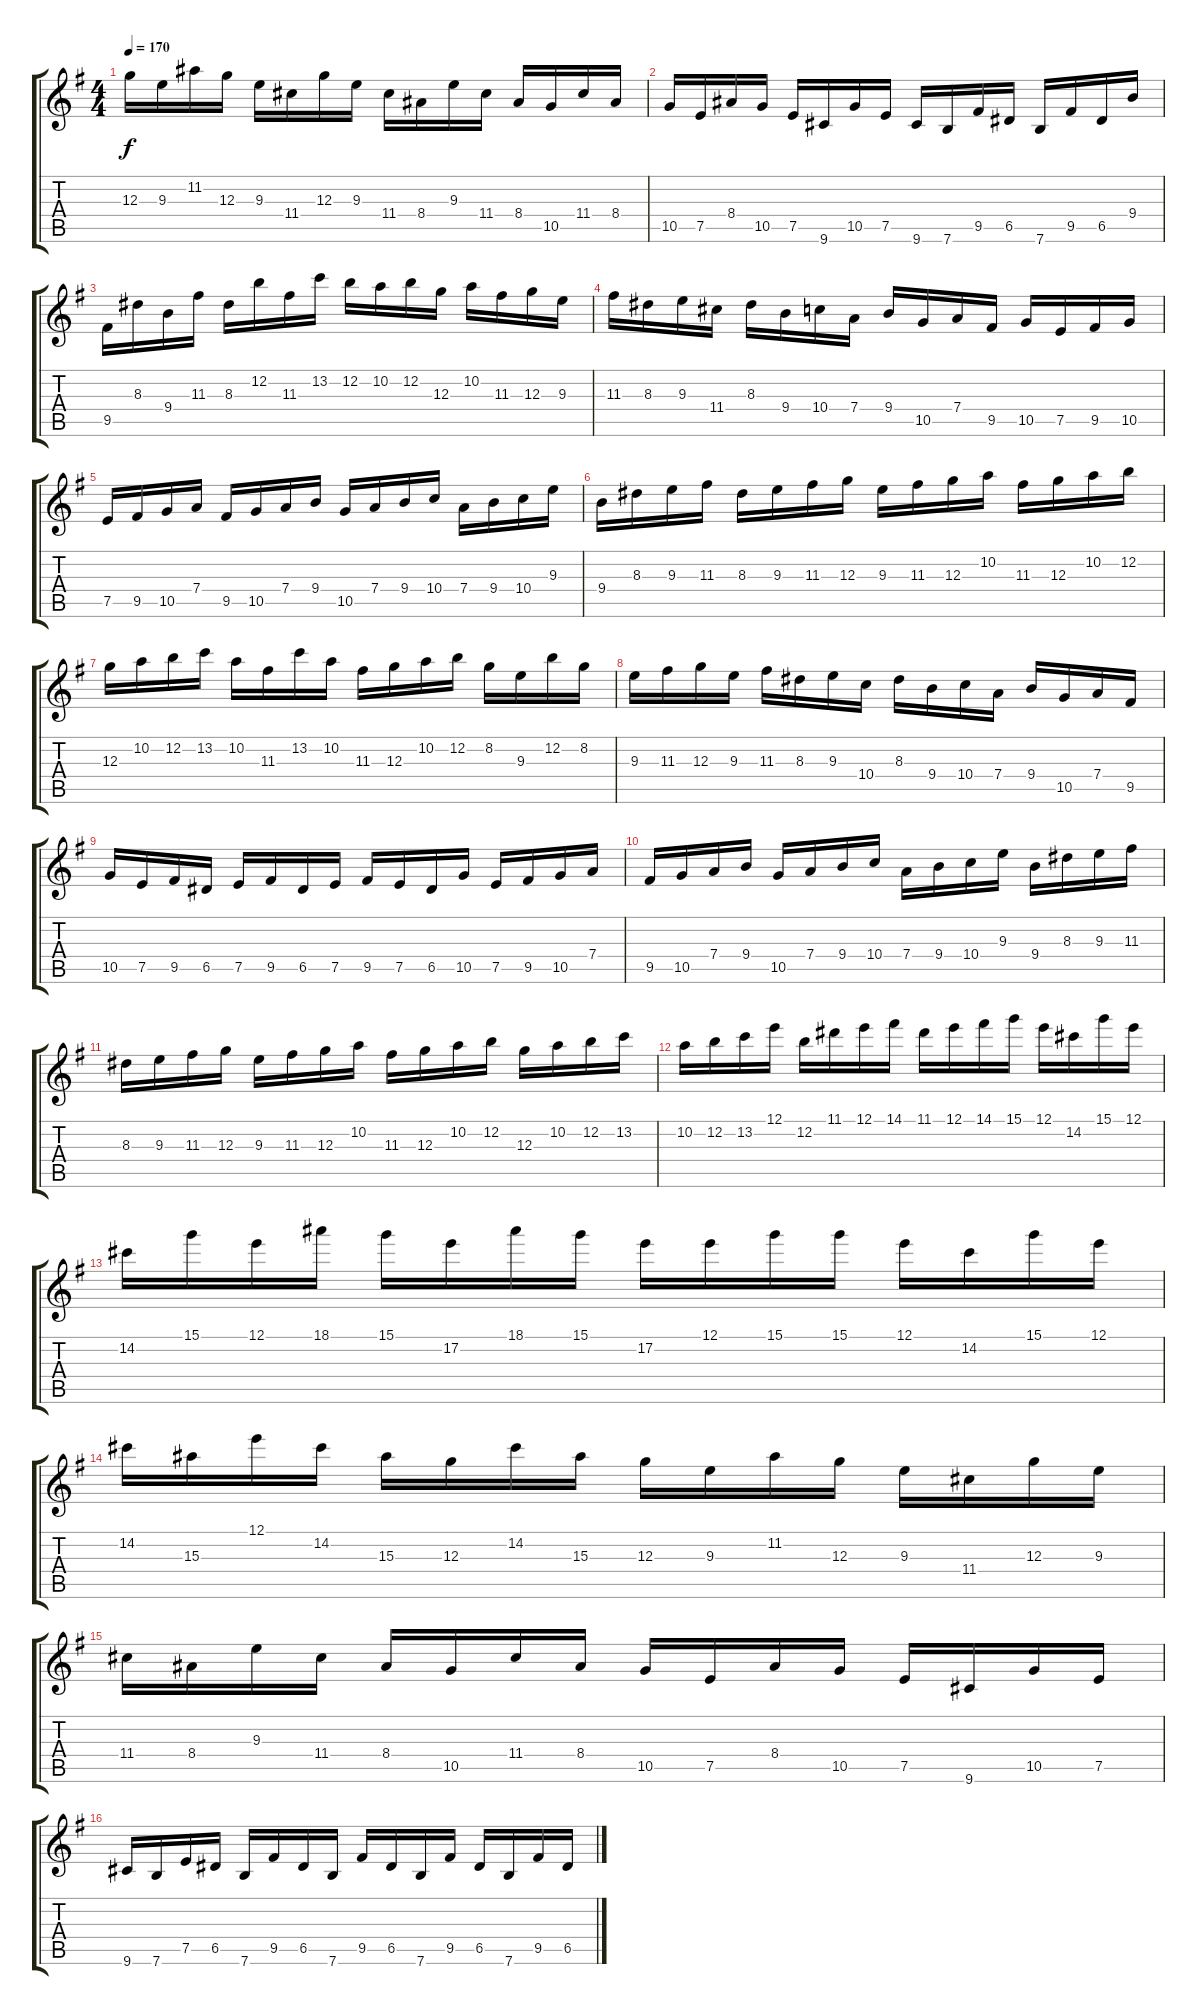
\track "" {instrument distortionguitar}
\staff {score tabs}
\tuning (E4 B3 G3 D3 A2 E2) {hide}
\ts (4 4)
\tempo 170
\clef g2
\ks eminor
12.3.16{dy f} 9.3.16 11.2.16 12.3.16 9.3.16 11.4.16 12.3.16 9.3.16 11.4.16 8.4.16 9.3.16 11.4.16 8.4.16 10.5.16 11.4.16 8.4.16 |
10.5.16 7.5.16 8.4.16 10.5.16 7.5.16 9.6.16 10.5.16 7.5.16 9.6.16 7.6.16 9.5.16 6.5.16 7.6.16 9.5.16 6.5.16 9.4.16 |
9.5.16 8.3.16 9.4.16 11.3.16 8.3.16 12.2.16 11.3.16 13.2.16 12.2.16 10.2.16 12.2.16 12.3.16 10.2.16 11.3.16 12.3.16 9.3.16 |
11.3.16 8.3.16 9.3.16 11.4.16 8.3.16 9.4.16 10.4.16 7.4.16 9.4.16 10.5.16 7.4.16 9.5.16 10.5.16 7.5.16 9.5.16 10.5.16 |
7.5.16 9.5.16 10.5.16 7.4.16 9.5.16 10.5.16 7.4.16 9.4.16 10.5.16 7.4.16 9.4.16 10.4.16 7.4.16 9.4.16 10.4.16 9.3.16 |
9.4.16 8.3.16 9.3.16 11.3.16 8.3.16 9.3.16 11.3.16 12.3.16 9.3.16 11.3.16 12.3.16 10.2.16 11.3.16 12.3.16 10.2.16 12.2.16 |
12.3.16 10.2.16 12.2.16 13.2.16 10.2.16 11.3.16 13.2.16 10.2.16 11.3.16 12.3.16 10.2.16 12.2.16 8.2.16 9.3.16 12.2.16 8.2.16 |
9.3.16 11.3.16 12.3.16 9.3.16 11.3.16 8.3.16 9.3.16 10.4.16 8.3.16 9.4.16 10.4.16 7.4.16 9.4.16 10.5.16 7.4.16 9.5.16 |
10.5.16 7.5.16 9.5.16 6.5.16 7.5.16 9.5.16 6.5.16 7.5.16 9.5.16 7.5.16 6.5.16 10.5.16 7.5.16 9.5.16 10.5.16 7.4.16 |
9.5.16 10.5.16 7.4.16 9.4.16 10.5.16 7.4.16 9.4.16 10.4.16 7.4.16 9.4.16 10.4.16 9.3.16 9.4.16 8.3.16 9.3.16 11.3.16 |
8.3.16 9.3.16 11.3.16 12.3.16 9.3.16 11.3.16 12.3.16 10.2.16 11.3.16 12.3.16 10.2.16 12.2.16 12.3.16 10.2.16 12.2.16 13.2.16 |
10.2.16 12.2.16 13.2.16 12.1.16 12.2.16 11.1.16 12.1.16 14.1.16 11.1.16 12.1.16 14.1.16 15.1.16 12.1.16 14.2.16 15.1.16 12.1.16 |
14.2.16 15.1.16 12.1.16 18.1.16 15.1.16 17.2.16 18.1.16 15.1.16 17.2.16 12.1.16 15.1.16 15.1.16 12.1.16 14.2.16 15.1.16 12.1.16 |
14.2.16 15.3.16 12.1.16 14.2.16 15.3.16 12.3.16 14.2.16 15.3.16 12.3.16 9.3.16 11.2.16 12.3.16 9.3.16 11.4.16 12.3.16 9.3.16 |
11.4.16 8.4.16 9.3.16 11.4.16 8.4.16 10.5.16 11.4.16 8.4.16 10.5.16 7.5.16 8.4.16 10.5.16 7.5.16 9.6.16 10.5.16 7.5.16 |
9.6.16 7.6.16 7.5.16 6.5.16 7.6.16 9.5.16 6.5.16 7.6.16 9.5.16 6.5.16 7.6.16 9.5.16 6.5.16 7.6.16 9.5.16 6.5.16
